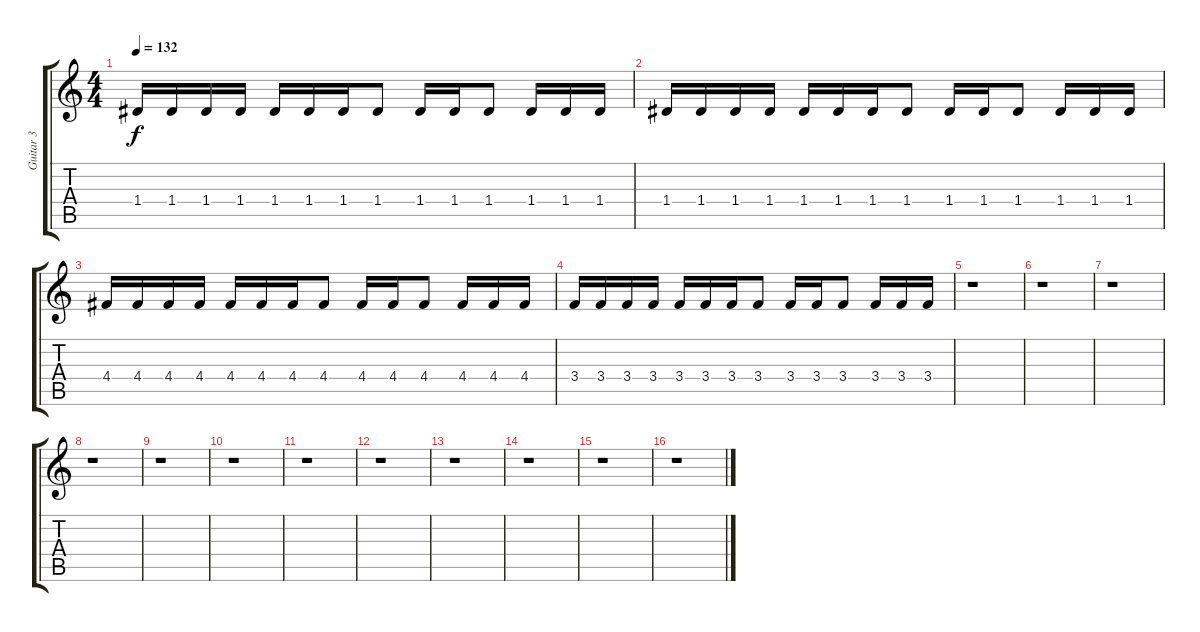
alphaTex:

\track ("Guitar 3" "Guitar 3") {instrument acousticguitarsteel}
\staff {score tabs}
\tuning (E4 B3 G3 D3 A2 E2) {hide}
\ts (4 4)
\tempo 132
\clef g2
\ks c
1.4.16{dy f} 1.4.16 1.4.16 1.4.16 1.4.16 1.4.16 1.4.16 1.4.8 1.4.16 1.4.16 1.4.8 1.4.16 1.4.16 1.4.16 |
1.4.16 1.4.16 1.4.16 1.4.16 1.4.16 1.4.16 1.4.16 1.4.8 1.4.16 1.4.16 1.4.8 1.4.16 1.4.16 1.4.16 |
4.4.16 4.4.16 4.4.16 4.4.16 4.4.16 4.4.16 4.4.16 4.4.8 4.4.16 4.4.16 4.4.8 4.4.16 4.4.16 4.4.16 |
3.4.16 3.4.16 3.4.16 3.4.16 3.4.16 3.4.16 3.4.16 3.4.8 3.4.16 3.4.16 3.4.8 3.4.16 3.4.16 3.4.16 |
r.1 |
r.1 |
r.1 |
r.1 |
r.1 |
r.1 |
r.1 |
r.1 |
r.1 |
r.1 |
r.1 |
r.1
